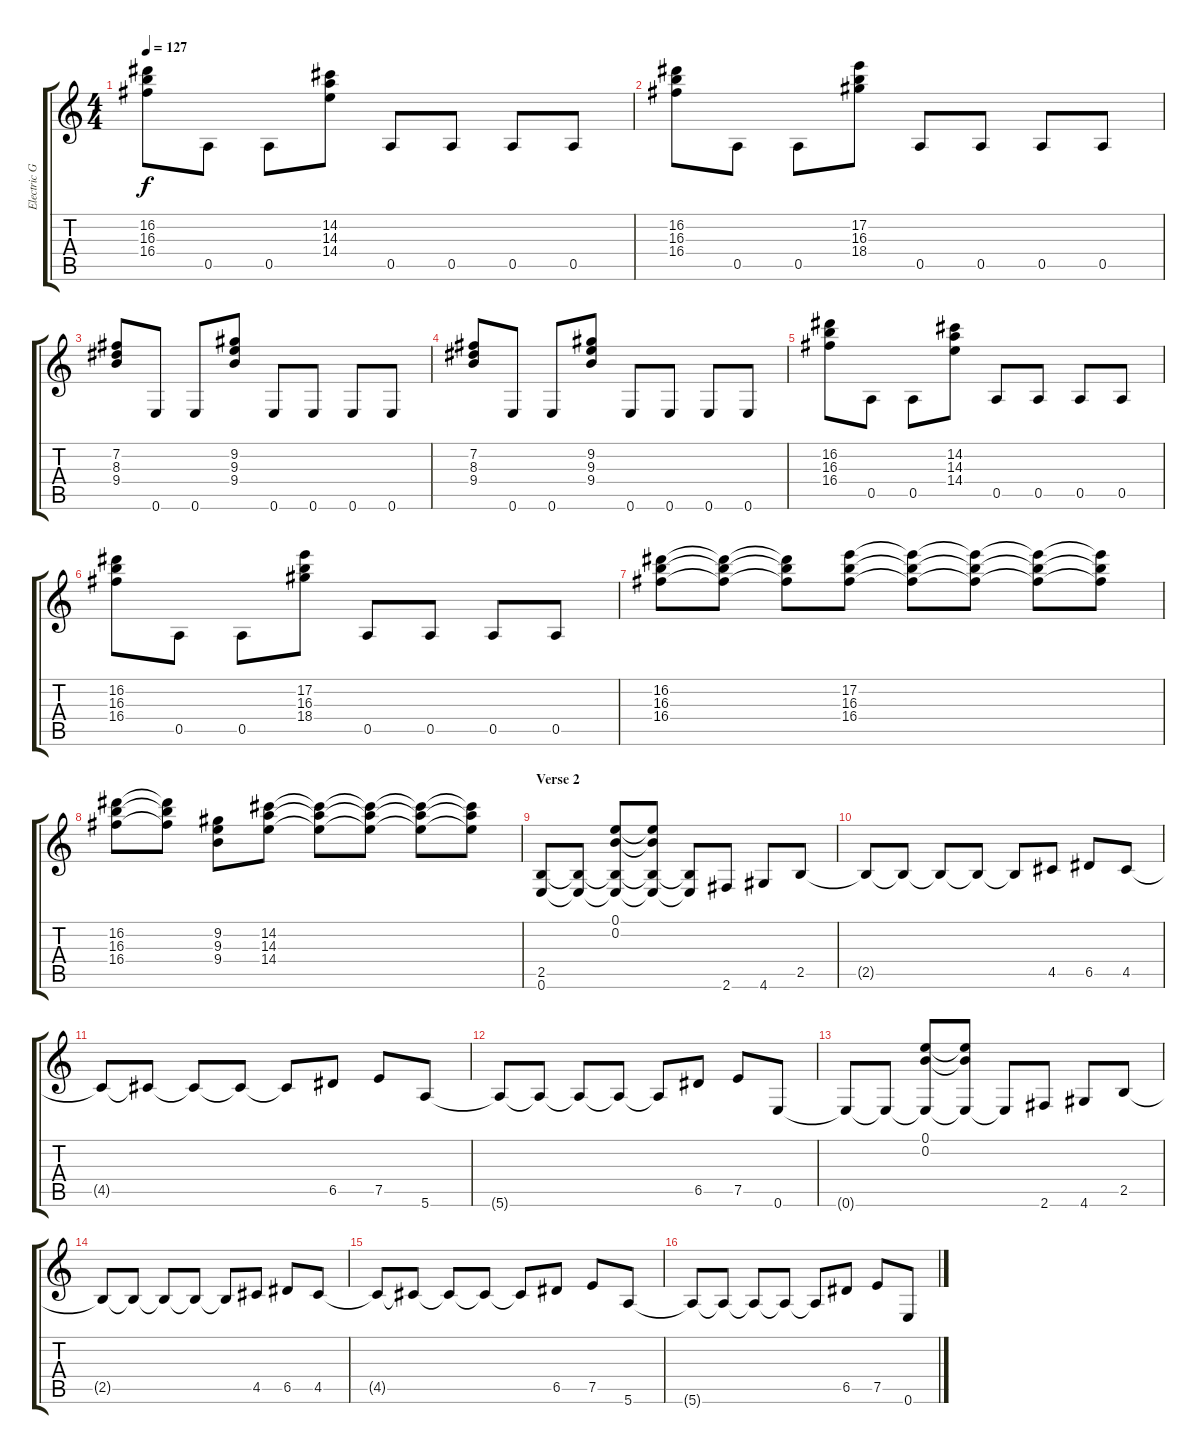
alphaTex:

\track ("Electric Guitar 1" "Electric G") {instrument distortionguitar}
\staff {score tabs}
\tuning (E4 B3 G3 D3 A2 E2) {hide}
\ts (4 4)
\tempo 127
\clef g2
\ks c
(16.2 16.3 16.4).8{dy f} 0.5.8 0.5.8 (14.2 14.3 14.4).8 0.5.8 0.5.8 0.5.8 0.5.8 |
(16.2 16.3 16.4).8 0.5.8 0.5.8 (17.2 16.3 18.4).8 0.5.8 0.5.8 0.5.8 0.5.8 |
(7.2 8.3 9.4).8 0.6.8 0.6.8 (9.2 9.3 9.4).8 0.6.8 0.6.8 0.6.8 0.6.8 |
(7.2 8.3 9.4).8 0.6.8 0.6.8 (9.2 9.3 9.4).8 0.6.8 0.6.8 0.6.8 0.6.8 |
(16.2 16.3 16.4).8 0.5.8 0.5.8 (14.2 14.3 14.4).8 0.5.8 0.5.8 0.5.8 0.5.8 |
(16.2 16.3 16.4).8 0.5.8 0.5.8 (17.2 16.3 18.4).8 0.5.8 0.5.8 0.5.8 0.5.8 |
(16.2 16.3 16.4).8 (16.2{t} 16.3{t} 16.4{t}).8 (16.2{t} 16.3{t} 16.4{t}).8 (17.2 16.3 16.4).8 (17.2{t} 16.3{t} 16.4{t}).8 (17.2{t} 16.3{t} 16.4{t}).8 (17.2{t} 16.3{t} 16.4{t}).8 (17.2{t} 16.3{t} 16.4{t}).8 |
(16.2 16.3 16.4).8 (16.2{t} 16.3{t} 16.4{t}).8 (9.2 9.3 9.4).8 (14.2 14.3 14.4).8 (14.2{t} 14.3{t} 14.4{t}).8 (14.2{t} 14.3{t} 14.4{t}).8 (14.2{t} 14.3{t} 14.4{t}).8 (14.2{t} 14.3{t} 14.4{t}).8 |
\section ("" "Verse 2")
(2.5 0.6).8 (2.5{t} 0.6{t}).8 (0.1 0.2 2.5{t} 0.6{t}).8 (0.1{t} 0.2{t} 2.5{t} 0.6{t}).8 (2.5{t} 0.6{t}).8 2.6.8 4.6.8 2.5.8 |
2.5{t}.8 2.5{t}.8 2.5{t}.8 2.5{t}.8 2.5{t}.8 4.5.8 6.5.8 4.5.8 |
4.5{t}.8 4.5{t}.8 4.5{t}.8 4.5{t}.8 4.5{t}.8 6.5.8 7.5.8 5.6.8 |
5.6{t}.8 5.6{t}.8 5.6{t}.8 5.6{t}.8 5.6{t}.8 6.5.8 7.5.8 0.6.8 |
0.6{t}.8 0.6{t}.8 (0.1 0.2 0.6{t}).8 (0.1{t} 0.2{t} 0.6{t}).8 0.6{t}.8 2.6.8 4.6.8 2.5.8 |
2.5{t}.8 2.5{t}.8 2.5{t}.8 2.5{t}.8 2.5{t}.8 4.5.8 6.5.8 4.5.8 |
4.5{t}.8 4.5{t}.8 4.5{t}.8 4.5{t}.8 4.5{t}.8 6.5.8 7.5.8 5.6.8 |
5.6{t}.8 5.6{t}.8 5.6{t}.8 5.6{t}.8 5.6{t}.8 6.5.8 7.5.8 0.6.8
